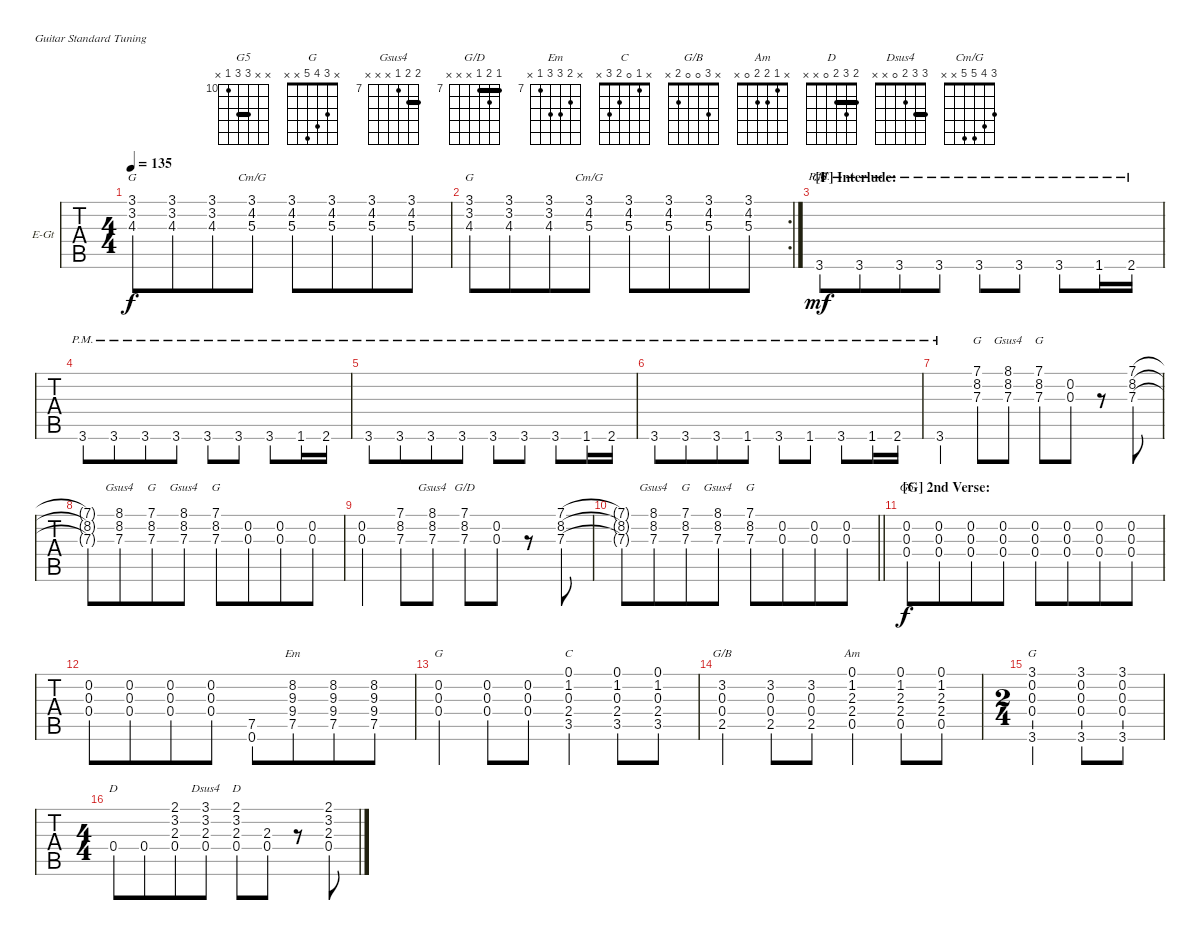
\bracketExtendMode groupsimilarinstruments
\firstSystemTrackNameOrientation horizontal
\otherSystemsTrackNameOrientation horizontal
\track ("Guitar Combo" "E-Gt") {instrument distortionguitar}
\staff {tabs}
\tuning (E4 B3 G3 D3 A2 E2)
\chord ("G5" x x x x x 3)
\chord ("G" 7 8 7 x x x) {firstfret 7 barre 7}
\chord ("Gsus4" 8 8 7 x x x) {firstfret 7 barre 8}
\chord ("G/D" 7 8 7 x x x) {firstfret 7 barre 7}
\chord ("Em" x 8 9 9 7 x) {firstfret 7}
\chord ("G" x 0 0 0 x x)
\chord ("C" x 1 0 2 3 x)
\chord ("G/B" x 3 0 0 2 x)
\chord ("Am" x 1 2 2 0 x)
\chord ("G" 3 0 0 0 x 3)
\chord ("D" x x x 0 x x)
\chord ("Dsus4" 3 3 2 0 x x) {barre 3}
\chord ("D" 2 3 2 0 x x) {barre 2}
\chord ("Cm/G" 3 4 5 5 x x)
\chord ("G" x 3 4 5 x x)
\chord ("G5" x x 12 12 10 x) {firstfret 10 barre 12}
\ts (4 4)
\tempo 135
\clef g2
\ks c
(3.2{st} 4.3{st} 3.1).8{ch "G" dy f beam merge} (3.2{st} 4.3{st} 3.1).8{beam merge} (3.2{st} 4.3{st} 3.1).8{beam merge} (5.3{st} 4.2{st} 3.1{st}).8{ch "Cm/G"} (5.3{st} 4.2{st} 3.1{st}).8{beam merge} (5.3{st} 4.2{st} 3.1{st}).8{beam merge} (5.3{st} 4.2{st} 3.1{st}).8{beam merge} (5.3{st} 4.2{st} 3.1{st}).8 |
\rc 2
(3.2{st} 4.3{st} 3.1).8{ch "G" beam merge} (3.2{st} 4.3{st} 3.1).8{beam merge} (3.2{st} 4.3{st} 3.1).8{beam merge} (5.3{st} 4.2{st} 3.1{st}).8{ch "Cm/G"} (5.3{st} 4.2{st} 3.1{st}).8{beam merge} (5.3{st} 4.2{st} 3.1{st}).8{beam merge} (5.3{st} 4.2{st} 3.1{st}).8{beam merge} (5.3{st} 4.2{st} 3.1{st}).8 |
\section ("F" "Interlude:")
3.6{pm}.8{ch "G5" dy mf beam merge} 3.6{pm}.8{beam merge} 3.6{pm}.8{beam merge} 3.6{pm}.8 3.6{pm}.8 3.6{pm}.8 3.6{pm}.8 1.6{pm}.16 2.6{pm}.16 |
3.6{pm}.8{beam merge} 3.6{pm}.8{beam merge} 3.6{pm}.8{beam merge} 3.6{pm}.8 3.6{pm}.8 3.6{pm}.8 3.6{pm}.8 1.6{pm}.16 2.6{pm}.16 |
3.6{pm}.8{beam merge} 3.6{pm}.8{beam merge} 3.6{pm}.8{beam merge} 3.6{pm}.8 3.6{pm}.8 3.6{pm}.8 3.6{pm}.8 1.6{pm}.16 2.6{pm}.16 |
3.6{pm}.8{beam merge} 3.6{pm}.8{beam merge} 3.6{pm}.8{beam merge} 1.6{pm}.8 3.6{pm}.8 1.6{pm}.8 3.6{pm}.8 1.6{pm}.16 2.6{pm}.16 |
3.6{pm}.4 (7.3 8.2 7.1).8{ch "G"} (7.3 8.2 8.1).8{ch "Gsus4"} (7.3 8.2 7.1).8{ch "G"} (0.3{st} 0.2{st}).8 r.8 (7.3 8.2 7.1).8 |
(7.3{t} 8.2{t} 7.1{t}).8{beam merge} (7.3 8.2 8.1).8{ch "Gsus4" beam merge} (7.3 8.2 7.1).8{ch "G" beam merge} (7.3 8.2 8.1).8{ch "Gsus4"} (7.3 8.2 7.1).8{ch "G" beam merge} (0.2{st} 0.3{st}).8{beam merge} (0.2{st} 0.3{st}).8{beam merge} (0.2{st} 0.3{st}).8 |
(0.2{st} 0.3{st}).4 (7.3 8.2 7.1).8 (7.3 8.2 8.1).8{ch "Gsus4"} (7.3 8.2 7.1).8{ch "G/D"} (0.3{st} 0.2{st}).8 r.8 (7.3 8.2 7.1).8 |
\barLineRight lightlight
(7.3{t} 8.2{t} 7.1{t}).8{beam merge} (7.3 8.2 8.1).8{ch "Gsus4" beam merge} (7.3 8.2 7.1).8{ch "G" beam merge} (7.3 8.2 8.1).8{ch "Gsus4"} (7.3 8.2 7.1).8{ch "G" beam merge} (0.2{st} 0.3{st}).8{beam merge} (0.2{st} 0.3{st}).8{beam merge} (0.2{st} 0.3{st}).8 |
\section ("G" "2nd Verse:")
(0.4{st} 0.3{st} 0.2).8{ch "G5" dy f beam merge} (0.4{st} 0.3{st} 0.2).8{beam merge} (0.4{st} 0.3{st} 0.2).8{beam merge} (0.4{st} 0.3{st} 0.2).8{beam split} (0.4{st} 0.3{st} 0.2).8{beam merge} (0.4{st} 0.3{st} 0.2).8{beam merge} (0.4{st} 0.3{st} 0.2).8{beam merge} (0.4{st} 0.3{st} 0.2).8{beam merge} |
(0.4{st} 0.3{st} 0.2).8{beam merge} (0.4{st} 0.3{st} 0.2).8{beam merge} (0.4{st} 0.3{st} 0.2).8{beam merge} (0.4{st} 0.3{st} 0.2).8{beam split} (7.5 0.6).8{beam merge} (9.3 9.4 7.5 8.2).8{ch "Em" beam merge} (9.3 9.4 7.5 8.2).8{beam merge} (9.3 9.4 7.5 8.2).8 |
(0.4 0.3 0.2).4{ch "G" beam merge} (0.4 0.3 0.2).8{beam merge} (0.4 0.3 0.2).8{beam split} (3.5 2.4 0.3 1.2 0.1).4{ch "C"} (3.5 2.4 0.3 1.2 0.1).8 (3.5 2.4 0.3 1.2 0.1).8 |
(2.5 0.4 0.3 3.2).4{ch "G/B"} (2.5 0.4 0.3 3.2).8 (2.5 0.4 0.3 3.2).8 (0.5 2.4 2.3 1.2 0.1).4{ch "Am"} (0.5 2.4 2.3 1.2 0.1).8 (0.5 2.4 2.3 1.2 0.1).8 |
\ts (2 4)
(3.6 0.4 0.3 0.2 3.1).4{ch "G"} (3.6 0.4 0.3 0.2 3.1).8 (3.6 0.4 0.3 0.2 3.1).8 |
\ts (4 4)
0.4{st}.8{ch "D" beam merge} 0.4{st}.8{beam merge} (0.4 2.3 3.2 2.1).8{beam merge} (0.4 2.3 3.2 3.1).8{ch "Dsus4"} (0.4 2.3 3.2 2.1).8{ch "D"} (0.4 2.3).8 r.8 (0.4 2.3 3.2 2.1).8
